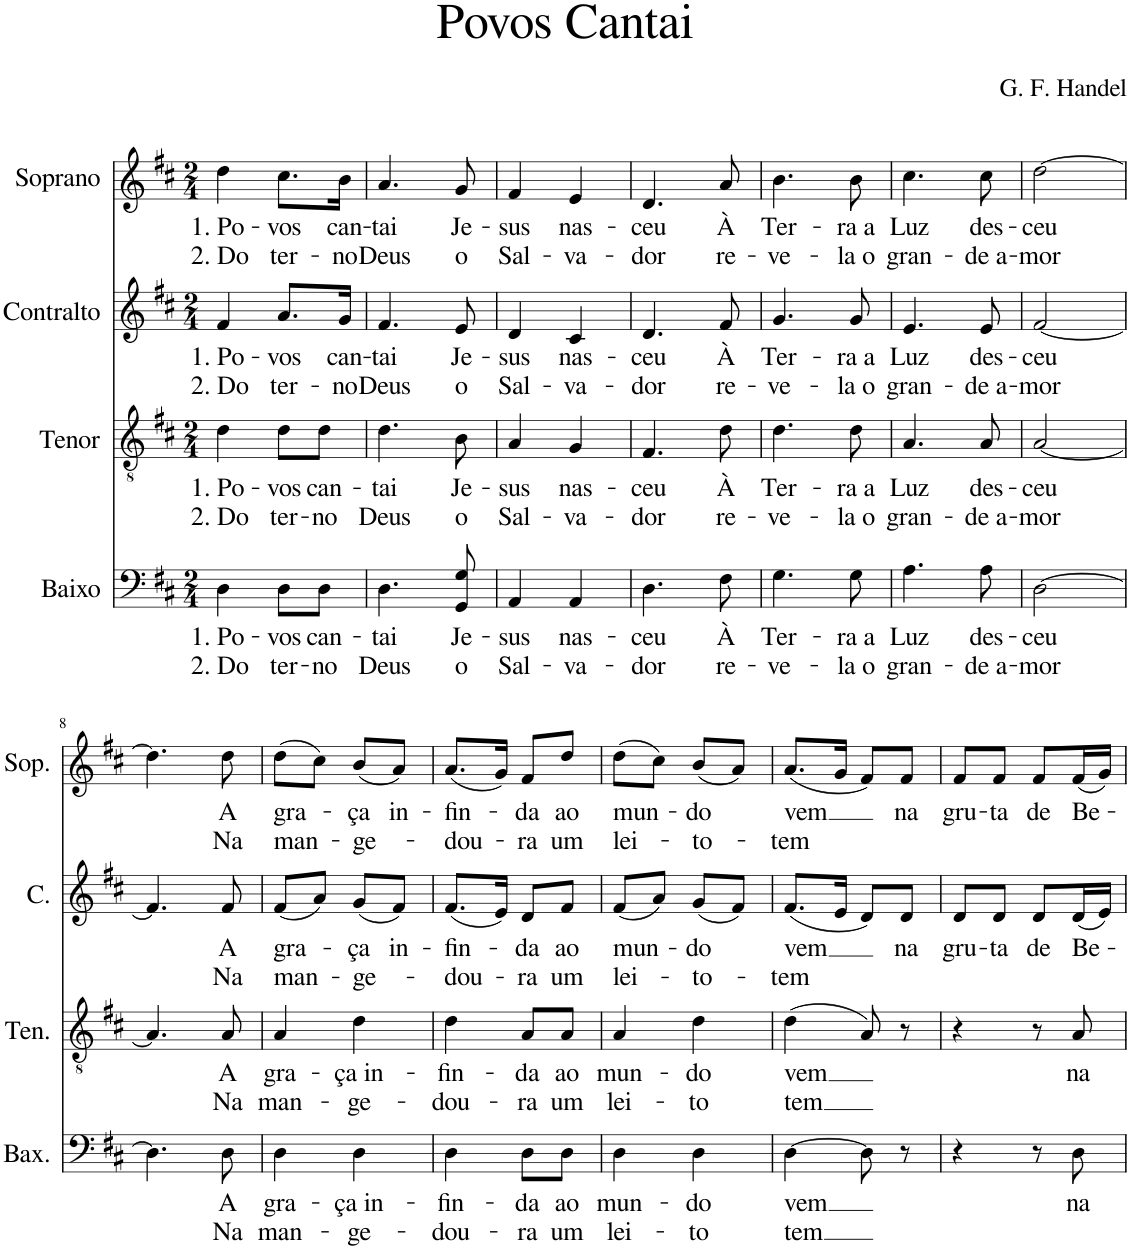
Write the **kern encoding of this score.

**kern	**text	**text	**kern	**text	**text	**kern	**text	**text	**kern	**text	**text
*part4	*part4	*part4	*part3	*part3	*part3	*part2	*part2	*part2	*part1	*part1	*part1
*staff4	*staff4	*staff4	*staff3	*staff3	*staff3	*staff2	*staff2	*staff2	*staff1	*staff1	*staff1
*I"Baixo	*	*	*I"Tenor	*	*	*I"Contralto	*	*	*I"Soprano	*	*
*I'Bax.	*	*	*I'Ten.	*	*	*I'C.	*	*	*I'Sop.	*	*
*clefF4	*	*	*clefGv2	*	*	*clefG2	*	*	*clefG2	*	*
*k[f#c#]	*	*	*k[f#c#]	*	*	*k[f#c#]	*	*	*k[f#c#]	*	*
*M2/4	*	*	*M2/4	*	*	*M2/4	*	*	*M2/4	*	*
=1	=1	=1	=1	=1	=1	=1	=1	=1	=1	=1	=1
!	!LO:LY:b	!LO:LY:b	!	!LO:LY:b	!LO:LY:b	!	!LO:LY:b	!LO:LY:b	!	!LO:LY:b	!LO:LY:b
4D\	1. Po-	2. Do	4d\	1. Po-	2. Do	4f#/	1. Po-	2. Do	4dd\	1. Po-	2. Do
!	!LO:LY:b	!LO:LY:b	!	!LO:LY:b	!LO:LY:b	!	!LO:LY:b	!LO:LY:b	!	!LO:LY:b	!LO:LY:b
8D\L	-vos	ter-	8d\L	-vos	ter-	8.a/L	-vos	ter-	8.cc#\L	-vos	ter-
!	!LO:LY:b	!LO:LY:b	!	!LO:LY:b	!LO:LY:b	!	!	!	!	!	!
8D\J	can-	-no	8d\J	can-	-no	.	.	.	.	.	.
!	!	!	!	!	!	!	!LO:LY:b	!LO:LY:b	!	!LO:LY:b	!LO:LY:b
.	.	.	.	.	.	16g/Jk	can-	-no	16b\Jk	can-	-no
=2	=2	=2	=2	=2	=2	=2	=2	=2	=2	=2	=2
!	!LO:LY:b	!LO:LY:b	!	!LO:LY:b	!LO:LY:b	!	!LO:LY:b	!LO:LY:b	!	!LO:LY:b	!LO:LY:b
4.D\	-tai	Deus	4.d\	-tai	Deus	4.f#/	-tai	Deus	4.a/	-tai	Deus
!	!LO:LY:b	!LO:LY:b	!	!LO:LY:b	!LO:LY:b	!	!LO:LY:b	!LO:LY:b	!	!LO:LY:b	!LO:LY:b
8GG/ 8G/	Je-	o	8B\	Je-	o	8e/	Je-	o	8g/	Je-	o
=3	=3	=3	=3	=3	=3	=3	=3	=3	=3	=3	=3
!	!LO:LY:b	!LO:LY:b	!	!LO:LY:b	!LO:LY:b	!	!LO:LY:b	!LO:LY:b	!	!LO:LY:b	!LO:LY:b
4AA/	-sus	Sal-	4A/	-sus	Sal-	4d/	-sus	Sal-	4f#/	-sus	Sal-
!	!LO:LY:b	!LO:LY:b	!	!LO:LY:b	!LO:LY:b	!	!LO:LY:b	!LO:LY:b	!	!LO:LY:b	!LO:LY:b
4AA/	nas-	-va-	4G/	nas-	-va-	4c#/	nas-	-va-	4e/	nas-	-va-
=4	=4	=4	=4	=4	=4	=4	=4	=4	=4	=4	=4
!	!LO:LY:b	!LO:LY:b	!	!LO:LY:b	!LO:LY:b	!	!LO:LY:b	!LO:LY:b	!	!LO:LY:b	!LO:LY:b
4.D\	-ceu	-dor	4.F#/	-ceu	-dor	4.d/	-ceu	-dor	4.d/	-ceu	-dor
!	!LO:LY:b	!LO:LY:b	!	!LO:LY:b	!LO:LY:b	!	!LO:LY:b	!LO:LY:b	!	!LO:LY:b	!LO:LY:b
8F#\	À	re-	8d\	À	re-	8f#/	À	re-	8a/	À	re-
=5	=5	=5	=5	=5	=5	=5	=5	=5	=5	=5	=5
!	!LO:LY:b	!LO:LY:b	!	!LO:LY:b	!LO:LY:b	!	!LO:LY:b	!LO:LY:b	!	!LO:LY:b	!LO:LY:b
4.G\	Ter-	-ve-	4.d\	Ter-	-ve-	4.g/	Ter-	-ve-	4.b\	Ter-	-ve-
!	!LO:LY:b	!LO:LY:b	!	!LO:LY:b	!LO:LY:b	!	!LO:LY:b	!LO:LY:b	!	!LO:LY:b	!LO:LY:b
8G\	-ra a	-la o	8d\	-ra a	-la o	8g/	-ra a	-la o	8b\	-ra a	-la o
=6	=6	=6	=6	=6	=6	=6	=6	=6	=6	=6	=6
!	!LO:LY:b	!LO:LY:b	!	!LO:LY:b	!LO:LY:b	!	!LO:LY:b	!LO:LY:b	!	!LO:LY:b	!LO:LY:b
4.A\	Luz	gran-	4.A/	Luz	gran-	4.e/	Luz	gran-	4.cc#\	Luz	gran-
!	!LO:LY:b	!LO:LY:b	!	!LO:LY:b	!LO:LY:b	!	!LO:LY:b	!LO:LY:b	!	!LO:LY:b	!LO:LY:b
8A\	des-	-de a-	8A/	des-	-de a-	8e/	des-	-de a-	8cc#\	des-	-de a-
=7	=7	=7	=7	=7	=7	=7	=7	=7	=7	=7	=7
!	!LO:LY:b	!LO:LY:b	!	!LO:LY:b	!LO:LY:b	!	!LO:LY:b	!LO:LY:b	!	!LO:LY:b	!LO:LY:b
[2D\	-ceu	-mor	[2A/	-ceu	-mor	[2f#/	-ceu	-mor	[2dd\	-ceu	-mor
!!LO:LB:g=z
=8	=8	=8	=8	=8	=8	=8	=8	=8	=8	=8	=8
4.D\]	.	.	4.A/]	.	.	4.f#/]	.	.	4.dd\]	.	.
!	!LO:LY:b	!LO:LY:b	!	!LO:LY:b	!LO:LY:b	!	!LO:LY:b	!LO:LY:b	!	!LO:LY:b	!LO:LY:b
8D\	A	Na	8A/	A	Na	8f#/	A	Na	8dd\	A	Na
=9	=9	=9	=9	=9	=9	=9	=9	=9	=9	=9	=9
!	!LO:LY:b	!LO:LY:b	!	!LO:LY:b	!LO:LY:b	!	!LO:LY:b	!LO:LY:b	!	!LO:LY:b	!LO:LY:b
4D\	gra-	man-	4A/	gra-	man-	(8f#/L	gra-	man-	(8dd\L	gra-	man-
.	.	.	.	.	.	8a/J)	.	.	8cc#\J)	.	.
!	!LO:LY:b	!LO:LY:b	!	!LO:LY:b	!LO:LY:b	!	!LO:LY:b	!LO:LY:b	!	!LO:LY:b	!LO:LY:b
4D\	-ça in-	-ge-	4d\	-ça in-	-ge-	(8g/L	-ça	-ge-	(8b/L	-ça	-ge-
!	!	!	!	!	!	!	!LO:LY:b	!	!	!LO:LY:b	!
.	.	.	.	.	.	8f#/J)	in-	.	8a/J)	in-	.
=10	=10	=10	=10	=10	=10	=10	=10	=10	=10	=10	=10
!	!LO:LY:b	!LO:LY:b	!	!LO:LY:b	!LO:LY:b	!	!LO:LY:b	!LO:LY:b	!	!LO:LY:b	!LO:LY:b
4D\	-fin-	-dou-	4d\	-fin-	-dou-	(8.f#/L	-fin-	-dou-	(8.a/L	-fin-	-dou-
.	.	.	.	.	.	16e/Jk)	.	.	16g/Jk)	.	.
!	!LO:LY:b	!LO:LY:b	!	!LO:LY:b	!LO:LY:b	!	!LO:LY:b	!LO:LY:b	!	!LO:LY:b	!LO:LY:b
8D\L	-da	-ra	8A/L	-da	-ra	8d/L	-da	-ra	8f#/L	-da	-ra
!	!LO:LY:b	!LO:LY:b	!	!LO:LY:b	!LO:LY:b	!	!LO:LY:b	!LO:LY:b	!	!LO:LY:b	!LO:LY:b
8D\J	ao	um	8A/J	ao	um	8f#/J	ao	um	8dd/J	ao	um
=11	=11	=11	=11	=11	=11	=11	=11	=11	=11	=11	=11
!	!LO:LY:b	!LO:LY:b	!	!LO:LY:b	!LO:LY:b	!	!LO:LY:b	!LO:LY:b	!	!LO:LY:b	!LO:LY:b
4D\	mun-	lei-	4A/	mun-	lei-	(8f#/L	mun-	lei-	(8dd\L	mun-	lei-
.	.	.	.	.	.	8a/J)	.	.	8cc#\J)	.	.
!	!LO:LY:b	!LO:LY:b	!	!LO:LY:b	!LO:LY:b	!	!LO:LY:b	!LO:LY:b	!	!LO:LY:b	!LO:LY:b
4D\	-do	-to	4d\	-do	-to	(8g/L	-do	-to-	(8b/L	-do	-to-
.	.	.	.	.	.	8f#/J)	.	.	8a/J)	.	.
=12	=12	=12	=12	=12	=12	=12	=12	=12	=12	=12	=12
!	!LO:LY:b	!LO:LY:b	!	!LO:LY:b	!LO:LY:b	!	!LO:LY:b	!LO:LY:b	!	!LO:LY:b	!LO:LY:b
[4D\	vem	tem	(4d\	vem	tem	(8.f#/L	vem	-tem	(8.a/L	vem	-tem
.	.	.	.	.	.	16e/Jk	.	.	16g/Jk	.	.
8D\]	.	.	8A/)	.	.	8d/L)	.	.	8f#/L)	.	.
!	!	!	!	!	!	!	!LO:LY:b	!	!	!LO:LY:b	!
8r	.	.	8r	.	.	8d/J	na	.	8f#/J	na	.
=13	=13	=13	=13	=13	=13	=13	=13	=13	=13	=13	=13
!	!	!	!	!	!	!	!LO:LY:b	!	!	!LO:LY:b	!
4r	.	.	4r	.	.	8d/L	gru-	.	8f#/L	gru-	.
!	!	!	!	!	!	!	!LO:LY:b	!	!	!LO:LY:b	!
.	.	.	.	.	.	8d/J	-ta	.	8f#/J	-ta	.
!	!	!	!	!	!	!	!LO:LY:b	!	!	!LO:LY:b	!
8r	.	.	8r	.	.	8d/L	de	.	8f#/L	de	.
!	!LO:LY:b	!	!	!LO:LY:b	!	!	!LO:LY:b	!	!	!LO:LY:b	!
8D\	na	.	8A/	na	.	(16d/L	Be-	.	(16f#/L	Be-	.
.	.	.	.	.	.	16e/JJ)	.	.	16g/JJ)	.	.
=	=	=	=	=	=	=	=	=	=	=	=
*-	*-	*-	*-	*-	*-	*-	*-	*-	*-	*-	*-
